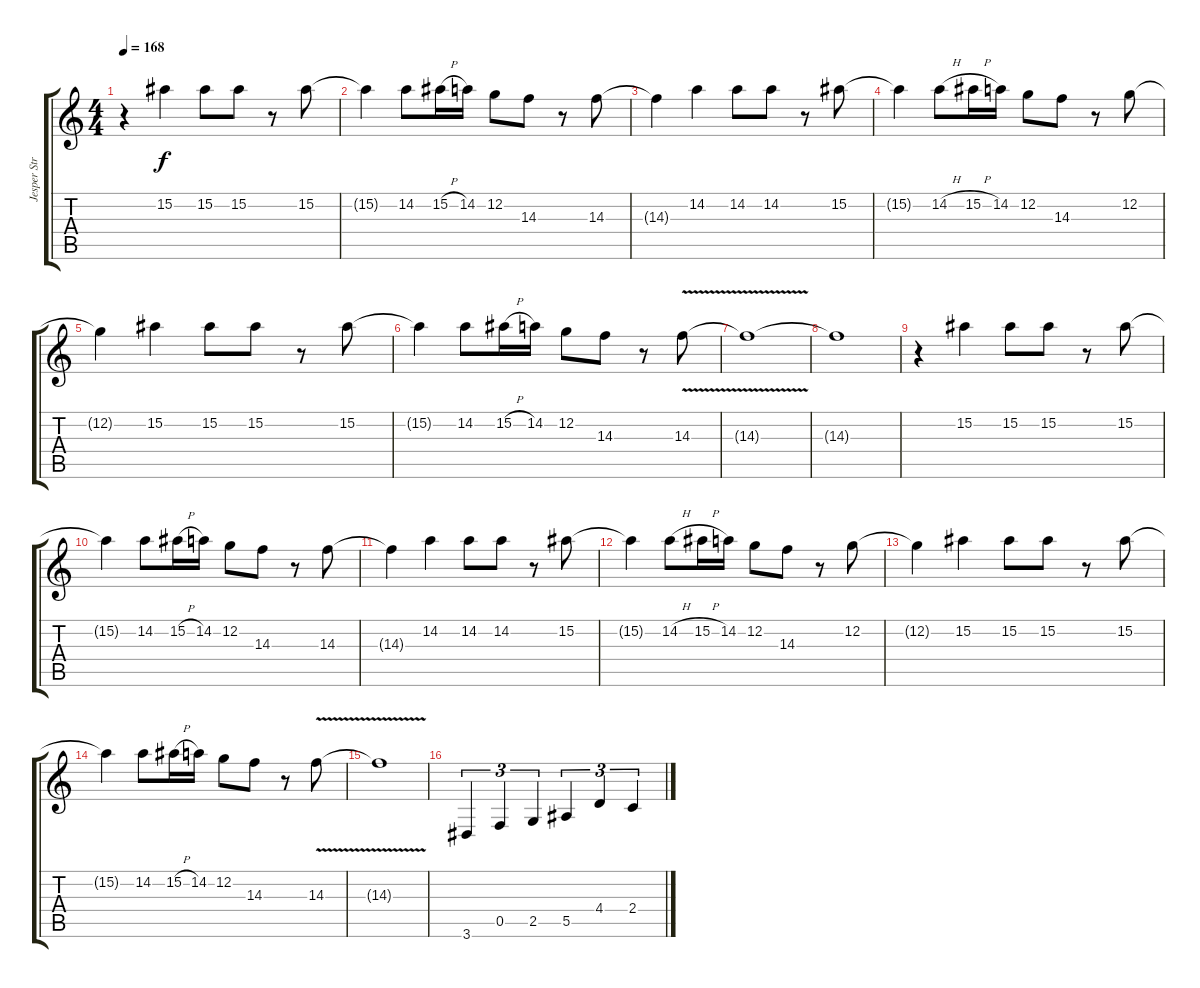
\track ("Jesper Strömblad" "Jesper Str") {instrument distortionguitar}
\staff {score tabs}
\tuning (C4 G3 Eb3 Bb2 F2 C2) {hide}
\ts (4 4)
\tempo 168
\clef g2
\ks c
r.4{dy f} 15.2.4{balance 4} 15.2.8 15.2.8 r.8 15.2.8 |
15.2{t}.4 14.2.8 15.2{h}.16 14.2.16 12.2.8 14.3.8 r.8 14.3.8 |
14.3{t}.4 14.2.4 14.2.8 14.2.8 r.8 15.2.8 |
15.2{t}.4 14.2{h}.8 15.2{h}.16 14.2.16 12.2.8 14.3.8 r.8 12.2.8 |
12.2{t}.4 15.2.4 15.2.8 15.2.8 r.8 15.2.8 |
15.2{t}.4 14.2.8 15.2{h}.16 14.2.16 12.2.8 14.3.8 r.8 14.3{v}.8 |
14.3{t}.1 |
14.3{t}.1 |
r.4 15.2.4 15.2.8 15.2.8 r.8 15.2.8 |
15.2{t}.4 14.2.8 15.2{h}.16 14.2.16 12.2.8 14.3.8 r.8 14.3.8 |
14.3{t}.4 14.2.4 14.2.8 14.2.8 r.8 15.2.8 |
15.2{t}.4 14.2{h}.8 15.2{h}.16 14.2.16 12.2.8 14.3.8 r.8 12.2.8 |
12.2{t}.4 15.2.4 15.2.8 15.2.8 r.8 15.2.8 |
15.2{t}.4 14.2.8 15.2{h}.16 14.2.16 12.2.8 14.3.8 r.8 14.3{v}.8 |
14.3{t}.1 |
3.6.4{tu (3 2) balance 4} 0.5.4{tu (3 2)} 2.5.4{tu (3 2)} 5.5.4{tu (3 2)} 4.4.4{tu (3 2)} 2.4.4{tu (3 2)}
